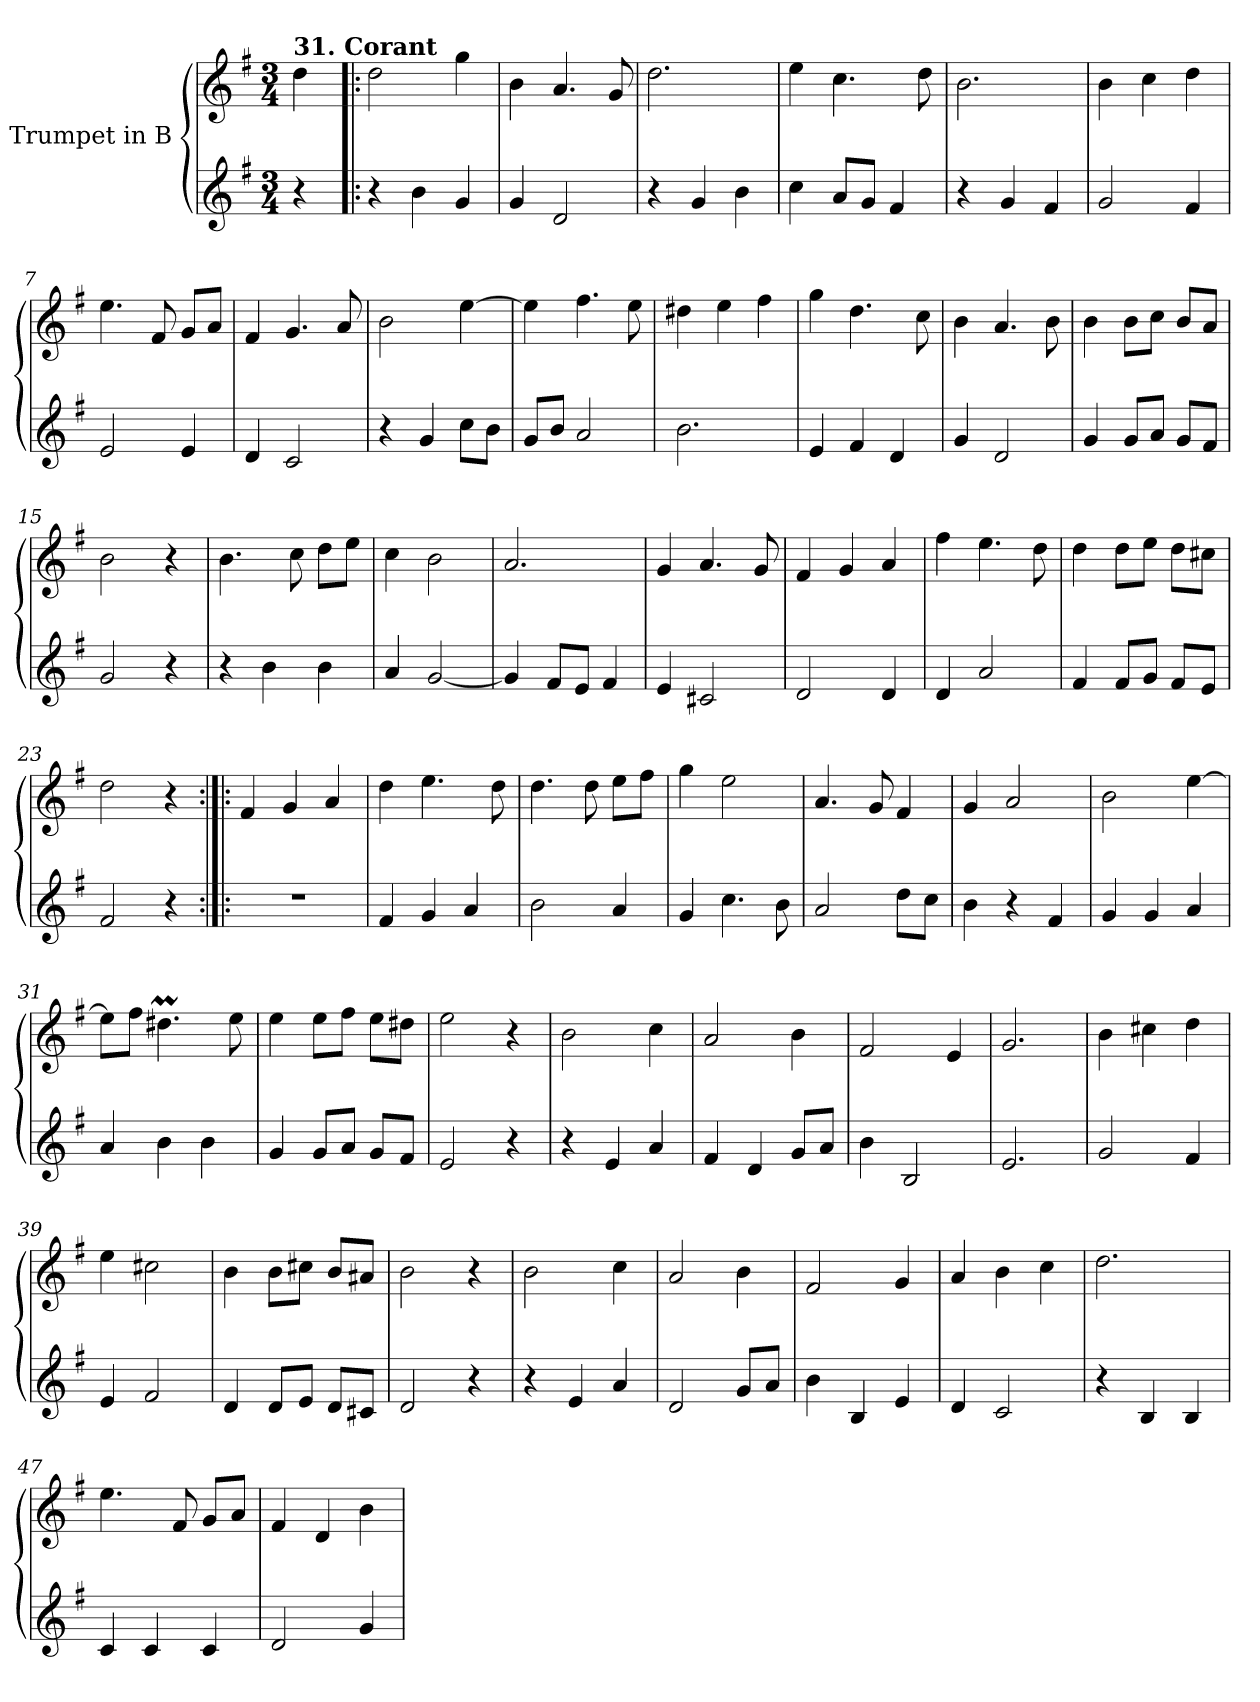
**kern	**kern
*part2	*part1
*staff2	*staff1
*I"Trumpet in Bb 2	*I"Trumpet in Bb 1
*clefG2	*clefG2
*ITrd1c2	*ITrd1c2
*k[b-]	*k[b-]
*F:	*F:
*M3/4	*M3/4
*MM120	*MM120
=	=
!	!LO:TX:a:B:t=31. Corant
4r	4cc\
=1!|:	=1!|:
4r	2cc\
4a\	.
4f/	4ff\
=2	=2
4f/	4a\
2c/	4.g/
.	8f/
=3	=3
4r	2.cc\
4f/	.
4a\	.
=4	=4
4b-\	4dd\
8g/L	4.b-\
8f/J	.
4e/	.
.	8cc\
=5	=5
4r	2.a\
4f/	.
4e/	.
=6	=6
2f/	4a\
.	4b-\
4e/	4cc\
!!LO:LB:g=z
=7	=7
2d/	4.dd\
.	8e/
4d/	8f/L
.	8g/J
=8	=8
4c/	4e/
2B-/	4.f/
.	8g/
=9	=9
4r	2a\
4f/	.
8b-\L	[4dd\
8a\J	.
=10	=10
8f/L	4dd\]
8a/J	.
2g/	4.ee\
.	8dd\
=11	=11
2.a\	4cc#X\
.	4dd\
.	4ee\
=12	=12
4d/	4ff\
4e/	4.cc\
4c/	.
.	8b-\
=13	=13
4f/	4a\
2c/	4.g/
.	8a\
!!LO:LB:g=z
=14	=14
4f/	4a\
8f/L	8a\L
8g/J	8b-\J
8f/L	8a/L
8e/J	8g/J
=15	=15
2f/	2a\
4r	4r
=16	=16
4r	4.a\
4a\	.
.	8b-\
4a\	8cc\L
.	8dd\J
=17	=17
4g/	4b-\
[2f/	2a\
=18	=18
4f/]	2.g/
8e/L	.
8d/J	.
4e/	.
=19	=19
4d/	4f/
2Bn/	4.g/
.	8f/
=20	=20
2c/	4e/
.	4f/
4c/	4g/
!!LO:LB:g=z
=21	=21
4c/	4ee\
2g/	4.dd\
.	8cc\
=22	=22
4e/	4cc\
8e/L	8cc\L
8f/J	8dd\J
8e/L	8cc\L
8d/J	8bn\J
=23	=23
2e/	2cc\
4r	4r
=24:|!|:	=24:|!|:
2.r	4e/
.	4f/
.	4g/
=25	=25
4e/	4cc\
4f/	4.dd\
4g/	.
.	8cc\
=26	=26
2a\	4.cc\
.	8cc\
4g/	8dd\L
.	8ee\J
=27	=27
4f/	4ff\
4.b-\	2dd\
8a\	.
!!LO:PB:g=z
=28	=28
2g/	4.g/
.	8f/
8cc\L	4e/
8b-\J	.
=29	=29
4a\	4f/
4r	2g/
4e/	.
=30	=30
4f/	2a\
4f/	.
4g/	[4dd\
=31	=31
4g/	8dd\L]
.	8ee\J
4a\	4.cc#Xm\
4a\	.
.	8dd\
=32	=32
4f/	4dd\
8f/L	8dd\L
8g/J	8ee\J
8f/L	8dd\L
8e/J	8cc#X\J
=33	=33
2d/	2dd\
4r	4r
=34	=34
4r	2a\
4d/	.
4g/	4b-\
!!LO:LB:g=z
=35	=35
4e/	2g/
4c/	.
8f/L	4a\
8g/J	.
=36	=36
4a\	2e/
2A/	.
.	4d/
=37	=37
2.d/	2.f/
=38	=38
2f/	4a\
.	4bn\
4e/	4cc\
=39	=39
4d/	4dd\
2e/	2bn\
=40	=40
4c/	4a\
8c/L	8a\L
8d/J	8bn\J
8c/L	8a/L
8Bn/J	8g#X/J
=41	=41
2c/	2a\
4r	4r
!!LO:LB:g=z
=42	=42
4r	2a\
4d/	.
4g/	4b-\
=43	=43
2c/	2g/
8f/L	4a\
8g/J	.
=44	=44
4a\	2e/
4A/	.
4d/	4f/
=45	=45
4c/	4g/
2B-/	4a\
.	4b-\
=46	=46
4r	2.cc\
4A/	.
4A/	.
=47	=47
4B-/	4.dd\
4B-/	.
.	8e/
4B-/	8f/L
.	8g/J
=48	=48
2c/	4e/
.	4c/
4f/	4a\
=	=
*-	*-
